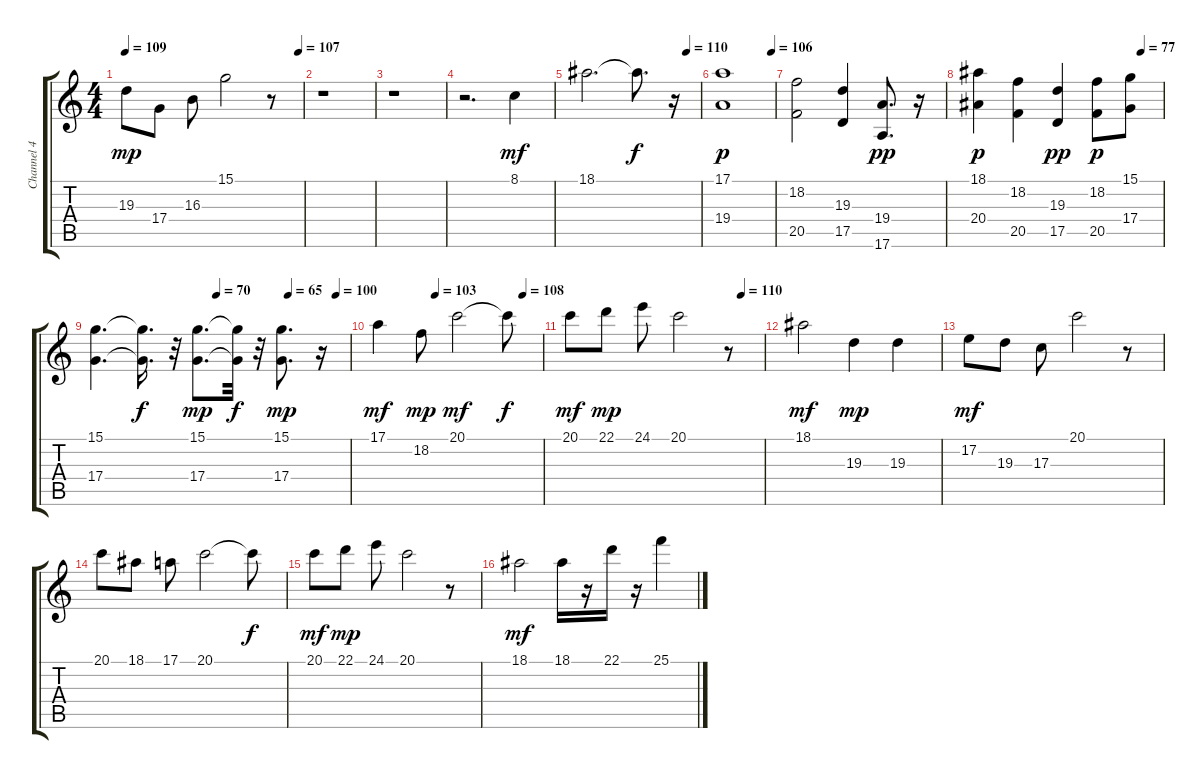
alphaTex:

\track ("Channel 4" "Channel 4") {instrument stringensemble2}
\staff {score tabs}
\tuning (E4 B3 G3 D3 A2 E2) {hide}
\ts (4 4)
\tempo 109
\tempo (107 0.9791666666666666)
\clef g2
\ks c
19.3.8{dy mp} 17.4.8 16.3.8 15.1.2 r.8 |
r.1 |
r.1 |
r.2{d} 8.1.4{dy mf} |
\tempo (110 0.8854166666666666)
18.1.2{d} 18.1{t}.8{d dy f} r.16 |
\tempo (106 0.9479166666666666)
(17.1 19.4).1{dy p} |
(18.2 20.5).2 (19.3 17.5).4 (19.4 17.6).8{d dy pp} r.16 |
\tempo (77 0.8854166666666666)
(18.1 20.4).4{dy p} (18.2 20.5).4 (19.3 17.5).4{dy pp} (18.2 20.5).8{dy p} (15.1 17.4).8 |
\tempo (70 0.4791666666666667)
\tempo (65 0.7604166666666666)
\tempo (100 0.9479166666666666)
(15.1 17.4).4{d} (15.1{t} 17.4{t}).16{d dy f} r.32 (15.1 17.4).8{d dy mp} (15.1{t} 17.4{t}).32{dy f} r.32 (15.1 17.4).8{d dy mp} r.16 |
\tempo (103 0.3541666666666667)
\tempo (108 0.8854166666666666)
17.1.4{dy mf} 18.2.8{dy mp} 20.1.2{dy mf} 20.1{t}.8{dy f} |
\tempo (110 0.8854166666666666)
20.1.8{dy mf} 22.1.8{dy mp} 24.1.8 20.1.2 r.8 |
18.1.2{dy mf} 19.3.4{dy mp} 19.3.4 |
17.2.8{dy mf} 19.3.8 17.3.8 20.1.2 r.8 |
20.1.8 18.1.8 17.1.8 20.1.2 20.1{t}.8{dy f} |
20.1.8{dy mf} 22.1.8{dy mp} 24.1.8 20.1.2 r.8 |
18.1.2{dy mf} 18.1.16 r.16 22.1.16 r.16 25.1.4
